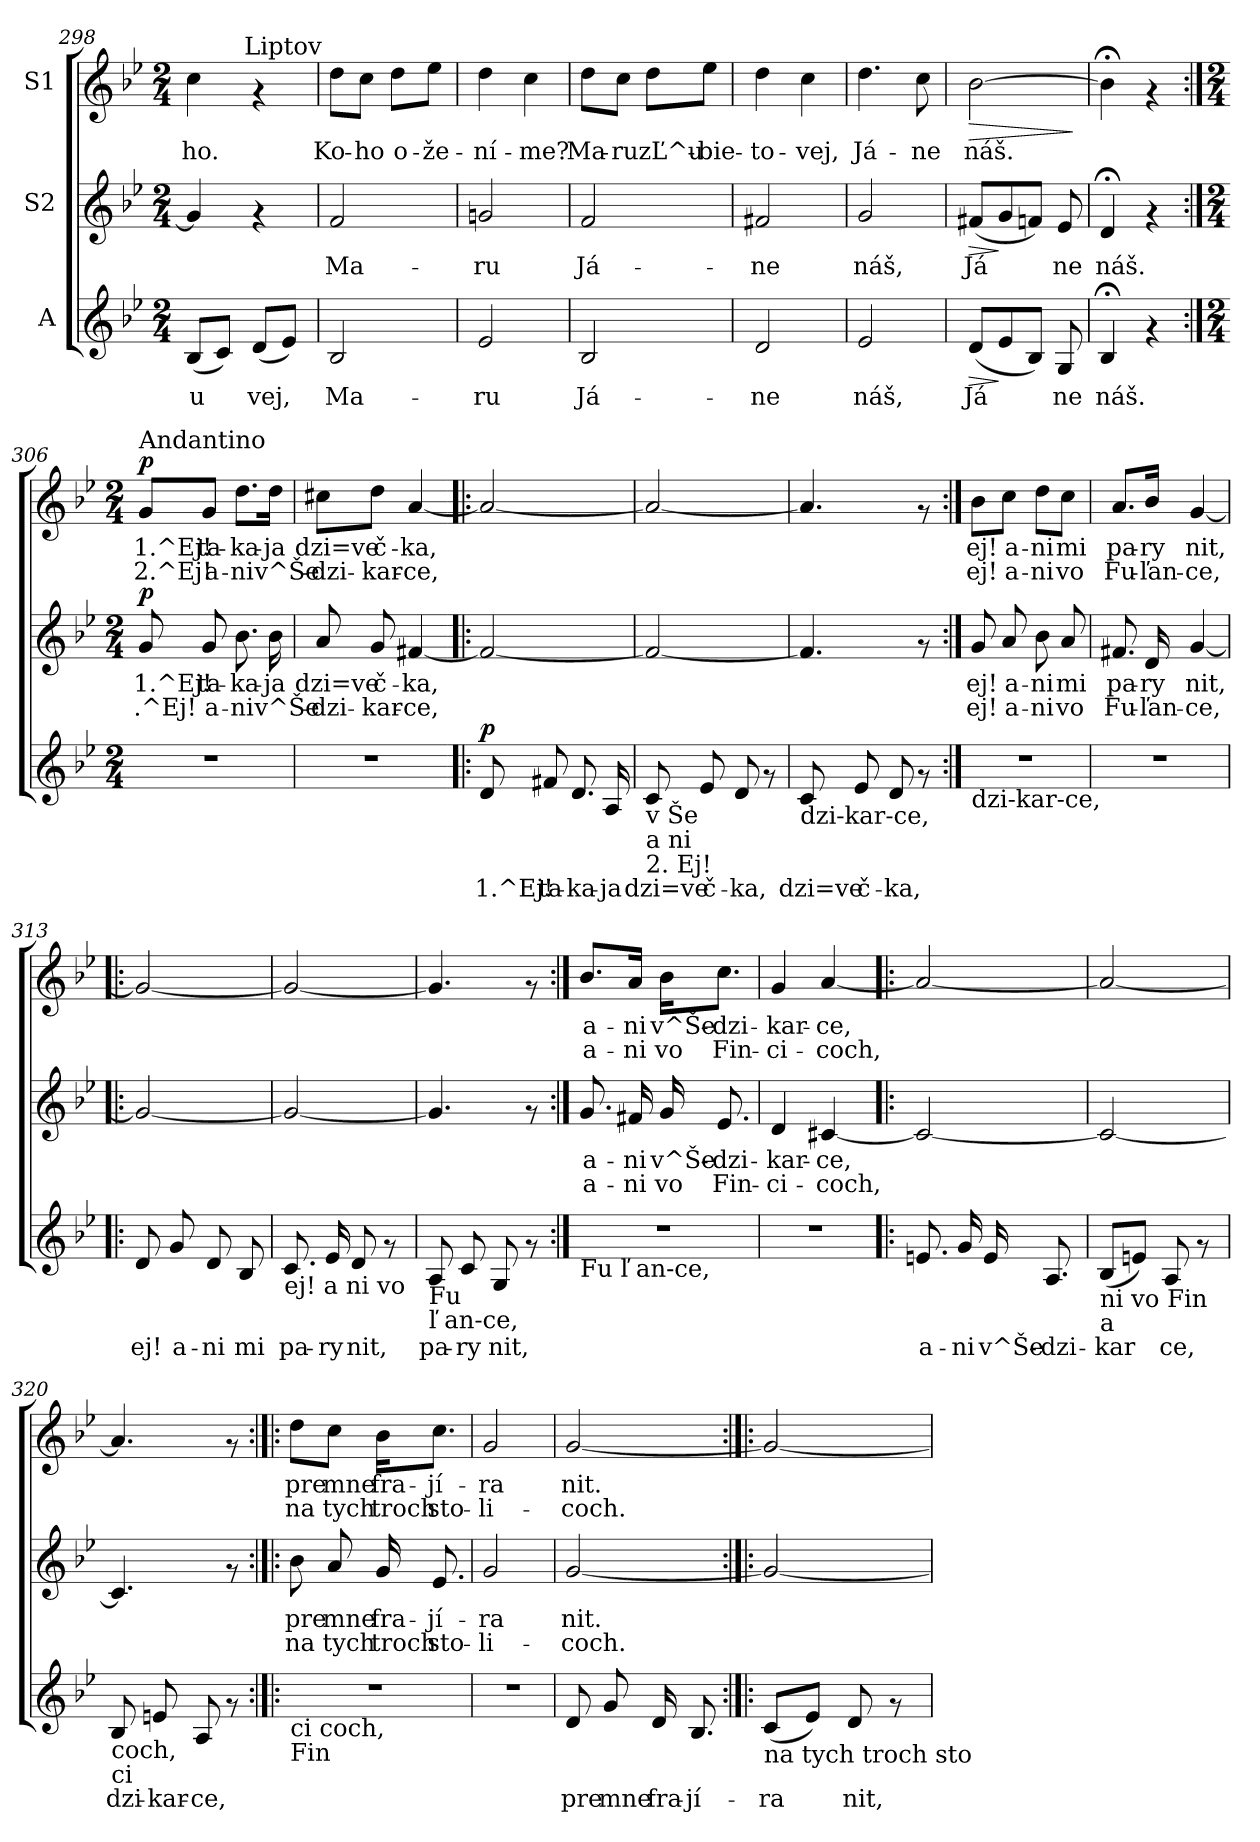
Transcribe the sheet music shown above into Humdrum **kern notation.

**kern	**text	**dynam	**kern	**text	**text	**dynam	**kern	**text	**text	**dynam
*part3	*part3	*part3	*part2	*part2	*part2	*part2	*part1	*part1	*part1	*part1
*staff3	*staff3	*staff3	*staff2	*staff2	*staff2	*staff2	*staff1	*staff1	*staff1	*staff1
*I"A	*	*	*I"S2	*	*	*	*I"S1	*	*	*
*clefG2	*	*	*clefG2	*	*	*	*clefG2	*	*	*
*k[b-e-]	*	*	*k[b-e-]	*	*	*	*k[b-e-]	*	*	*
*B-:	*	*	*B-:	*	*	*	*B-:	*	*	*
*M2/4	*	*	*M2/4	*	*	*	*M2/4	*	*	*
=298	=298	=298	=298	=298	=298	=298	=298	=298	=298	=298
!	!LO:LY:b:rj	!	!	!	!	!	!	!LO:LY:b:rj	!	!
*	*	*	*	*	*	*	*^	*	*	*
(<8B-/L	u-	.	4g-/]	.	.	.	4cc\	8...ryy	-ho.	.	.
!	!LO:LY:b:rj	!	!	!	!	!	!	!	!	!	!
8c/J)	--	.	.	.	.	.	.	.	.	.	.
!	!	!	!	!	!	!	!	!LO:TX:a:t=Liptov	!	!	!
.	.	.	.	.	.	.	.	4ryy	.	.	.
!	!LO:LY:b:rj	!	!	!	!	!	!	!	!	!	!
(<8d/L	-vej,	.	4rf	.	.	.	4rf	.	.	.	.
!	!LO:LY:b:rj	!	!	!	!	!	!	!	!	!	!
8e-/J)	.	.	.	.	.	.	.	.	.	.	.
.	.	.	.	.	.	.	.	64ryy	.	.	.
!!LO:LB:g=z
=299	=299	=299	=299	=299	=299	=299	=299	=299	=299	=299	=299
!	!LO:LY:b:rj	!	!	!LO:LY:b:rj	!	!	!	!	!LO:LY:b:rj	!	!
*	*	*	*	*	*	*	*v	*v	*	*	*
2B-/	Ma-	.	2f/	Ma-	.	.	8dd\L	Ko-	.	.
!	!	!	!	!	!	!	!	!LO:LY:b:rj	!	!
.	.	.	.	.	.	.	8cc\J	-ho	.	.
!	!	!	!	!	!	!	!	!LO:LY:b:rj	!	!
.	.	.	.	.	.	.	8dd\L	o-	.	.
!	!	!	!	!	!	!	!	!LO:LY:b:rj	!	!
.	.	.	.	.	.	.	8ee-\J	-že-	.	.
=300	=300	=300	=300	=300	=300	=300	=300	=300	=300	=300
!	!LO:LY:b:rj	!	!	!LO:LY:b:rj	!	!	!	!LO:LY:b:rj	!	!
2e-/	-ru	.	2gn/	-ru	.	.	4dd\	-ní-	.	.
!	!	!	!	!	!	!	!	!LO:LY:b:rj	!	!
.	.	.	.	.	.	.	4cc\	-me?	.	.
=301	=301	=301	=301	=301	=301	=301	=301	=301	=301	=301
!	!LO:LY:b:rj	!	!	!LO:LY:b:rj	!	!	!	!LO:LY:b:rj	!	!
2B-/	Já-	.	2f/	Já-	.	.	8dd\L	Ma-	.	.
!	!	!	!	!	!	!	!	!LO:LY:b:rj	!	!
.	.	.	.	.	.	.	8cc\J	-ru	.	.
!	!	!	!	!	!	!	!	!LO:LY:b:rj	!	!
.	.	.	.	.	.	.	8dd\L	zĽ^u-	.	.
!	!	!	!	!	!	!	!	!LO:LY:b:rj	!	!
.	.	.	.	.	.	.	8ee-\J	-bie-	.	.
=302	=302	=302	=302	=302	=302	=302	=302	=302	=302	=302
!	!LO:LY:b:rj	!	!	!LO:LY:b:rj	!	!	!	!LO:LY:b:rj	!	!
2d/	-ne	.	2f#X/	-ne	.	.	4dd\	-to-	.	.
!	!	!	!	!	!	!	!	!LO:LY:b:rj	!	!
.	.	.	.	.	.	.	4cc\	-vej,	.	.
=303	=303	=303	=303	=303	=303	=303	=303	=303	=303	=303
!	!LO:LY:b:rj	!	!	!LO:LY:b:rj	!	!	!	!LO:LY:b:rj	!	!
2e-/	náš,	.	2g/	náš,	.	.	4.dd\	Já-	.	.
!	!	!	!	!	!	!	!	!LO:LY:b:rj	!	!
.	.	.	.	.	.	.	8cc\	-ne	.	.
=304	=304	=304	=304	=304	=304	=304	=304	=304	=304	=304
!	!LO:LY:b:rj	!LO:HP:b	!	!LO:LY:b:rj	!	!LO:HP:b	!	!LO:LY:b:rj	!	!LO:HP:b
(<8d/L	Já-	>	(<8f#X/L	Já-	.	>	[>2b-\	náš.	.	>
!	!LO:LY:b:rj	!	!	!LO:LY:b:rj	!	!	!	!	!	!
8e-/	--	]	8g/	--	.	]	.	.	.	.
!	!LO:LY:b:rj	!	!	!LO:LY:b:rj	!	!	!	!	!	!
8B-/J)	--	.	8fn/J)	--	.	.	.	.	.	.
!	!LO:LY:b:rj	!	!	!LO:LY:b:rj	!	!	!	!	!	!
8G/	-ne	.	8e-/	-ne	.	.	.	.	.	.
.	.	.	.	.	.	.	.	.	.	]
=305	=305	=305	=305	=305	=305	=305	=305	=305	=305	=305
!	!LO:LY:b:rj	!	!	!LO:LY:b:rj	!	!	!	!	!	!
4B-;</	náš.	.	4d;</	náš.	.	.	4b-;<\]	.	.	.
4rf	.	.	4rf	.	.	.	4rf	.	.	.
!!LO:PB:g=z
=306:|!	=306:|!	=306:|!	=306:|!	=306:|!	=306:|!	=306:|!	=306:|!	=306:|!	=306:|!	=306:|!
*M2/4	*	*	*M2/4	*	*	*	*M2/4	*	*	*
!	!	!	!	!	!	!	!LO:TX:a:t=Andantino	!	!	!
!	!	!	!	!LO:LY:b:rj	!LO:LY:b:rj	!LO:DY:a	!	!LO:LY:b:rj	!LO:LY:b:rj	!LO:DY:a
2r	.	.	8g/	1.^Ej!	.^Ej!	p	8g/L	1.^Ej!	2.^Ej!	p
!	!	!	!	!LO:LY:b:rj	!LO:LY:b:rj	!	!	!LO:LY:b:rj	!LO:LY:b:rj	!
.	.	.	8g/	ta-	-a-	.	8g/J	ta-	-a-	.
!	!	!	!	!LO:LY:b:rj	!LO:LY:b:rj	!	!	!LO:LY:b:rj	!LO:LY:b:rj	!
.	.	.	8.b-\	-ka-	-ni	.	8.dd\L	-ka-	-ni	.
!	!	!	!	!LO:LY:b:rj	!LO:LY:b:rj	!	!	!LO:LY:b:rj	!LO:LY:b:rj	!
.	.	.	16b-\	ja	v^Še-	.	16dd\Jk	ja	v^Še-	.
=307	=307	=307	=307	=307	=307	=307	=307	=307	=307	=307
!	!	!	!	!LO:LY:b:rj	!LO:LY:b:rj	!	!	!LO:LY:b:rj	!LO:LY:b:rj	!
2r	.	.	8a/	-dzi=ve	dzi-	.	8cc#X\L	-dzi=ve	dzi-	.
!	!	!	!	!LO:LY:b:rj	!LO:LY:b:rj	!	!	!LO:LY:b:rj	!LO:LY:b:rj	!
.	.	.	8g/	-č-	-kar-	.	8dd\J	-č-	-kar-	.
!	!	!	!	!LO:LY:b:rj	!LO:LY:b:rj	!	!	!LO:LY:b:rj	!LO:LY:b:rj	!
.	.	.	[<4f#X/	-ka,	ce,	.	[<4a/	-ka,	ce,	.
=308!|:	=308!|:	=308!|:	=308!|:	=308!|:	=308!|:	=308!|:	=308!|:	=308!|:	=308!|:	=308!|:
!	!LO:LY:b:rj	!LO:DY:a	!	!	!	!	!	!	!	!
8d/	1.^Ej!	p	2f#/_<	.	.	.	2a/_<	.	.	.
!	!LO:LY:b:rj	!	!	!	!	!	!	!	!	!
8f#X/	ta-	.	.	.	.	.	.	.	.	.
!	!LO:LY:b:rj	!	!	!	!	!	!	!	!	!
8.d/	-ka-	.	.	.	.	.	.	.	.	.
!	!LO:LY:b:rj	!	!	!	!	!	!	!	!	!
16A/	-ja	.	.	.	.	.	.	.	.	.
=309	=309	=309	=309	=309	=309	=309	=309	=309	=309	=309
!LO:TX:b:t=v Še	!	!	!	!	!	!	!	!	!	!
!LO:TX:b:t=a ni	!	!	!	!	!	!	!	!	!	!
!LO:TX:b:t=2. Ej!	!	!	!	!	!	!	!	!	!	!
!	!LO:LY:b:rj	!	!	!	!	!	!	!	!	!
8c/	dzi=ve	.	2f#/_<	.	.	.	2a/_<	.	.	.
!	!LO:LY:b:rj	!	!	!	!	!	!	!	!	!
8e-/	č-	.	.	.	.	.	.	.	.	.
!	!LO:LY:b:rj	!	!	!	!	!	!	!	!	!
8d/	-ka,	.	.	.	.	.	.	.	.	.
8rf	.	.	.	.	.	.	.	.	.	.
=310	=310	=310	=310	=310	=310	=310	=310	=310	=310	=310
!LO:TX:b:t=dzi-kar-ce,	!	!	!	!	!	!	!	!	!	!
!	!LO:LY:b:rj	!	!	!	!	!	!	!	!	!
8c/	dzi=ve	.	4.f#/]	.	.	.	4.a/]	.	.	.
!	!LO:LY:b:rj	!	!	!	!	!	!	!	!	!
8e-/	č-	.	.	.	.	.	.	.	.	.
!	!LO:LY:b:rj	!	!	!	!	!	!	!	!	!
8d/	-ka,	.	.	.	.	.	.	.	.	.
8rf	.	.	8rf	.	.	.	8rf	.	.	.
=311:|!	=311:|!	=311:|!	=311:|!	=311:|!	=311:|!	=311:|!	=311:|!	=311:|!	=311:|!	=311:|!
!LO:TX:b:t=dzi-kar-ce,	!	!	!	!	!	!	!	!	!	!
!	!	!	!	!LO:LY:b:rj	!LO:LY:b:rj	!	!	!LO:LY:b:rj	!LO:LY:b:rj	!
2r	.	.	8g/	ej!	ej!	.	8b-\L	ej!	ej!	.
!	!	!	!	!LO:LY:b:rj	!LO:LY:b:rj	!	!	!LO:LY:b:rj	!LO:LY:b:rj	!
.	.	.	8a/	a-	-a-	.	8cc\J	a-	-a-	.
!	!	!	!	!LO:LY:b:rj	!LO:LY:b:rj	!	!	!LO:LY:b:rj	!LO:LY:b:rj	!
.	.	.	8b-\	-ni	ni	.	8dd\L	-ni	ni	.
!	!	!	!	!LO:LY:b:rj	!LO:LY:b:rj	!	!	!LO:LY:b:rj	!LO:LY:b:rj	!
.	.	.	8a/	mi	vo	.	8cc\J	mi	vo	.
!!LO:LB:g=z
=312	=312	=312	=312	=312	=312	=312	=312	=312	=312	=312
!	!	!	!	!LO:LY:b:rj	!LO:LY:b:rj	!	!	!LO:LY:b:rj	!LO:LY:b:rj	!
2r	.	.	8.f#X/	pa-	-Fu-	.	8.a/L	pa-	-Fu-	.
!	!	!	!	!LO:LY:b:rj	!LO:LY:b:rj	!	!	!LO:LY:b:rj	!LO:LY:b:rj	!
.	.	.	16d/	-ry	ľan-	.	16b-/Jk	-ry	ľan-	.
!	!	!	!	!LO:LY:b:rj	!LO:LY:b:rj	!	!	!LO:LY:b:rj	!LO:LY:b:rj	!
.	.	.	[<4g/	-nit,	ce,	.	[<4g/	-nit,	ce,	.
=313!|:	=313!|:	=313!|:	=313!|:	=313!|:	=313!|:	=313!|:	=313!|:	=313!|:	=313!|:	=313!|:
!	!LO:LY:b:rj	!	!	!	!	!	!	!	!	!
8d/	ej!	.	2g/_<	.	.	.	2g/_<	.	.	.
!	!LO:LY:b:rj	!	!	!	!	!	!	!	!	!
8g/	a-	.	.	.	.	.	.	.	.	.
!	!LO:LY:b:rj	!	!	!	!	!	!	!	!	!
8d/	-ni	.	.	.	.	.	.	.	.	.
!	!LO:LY:b:rj	!	!	!	!	!	!	!	!	!
8B-/	mi	.	.	.	.	.	.	.	.	.
=314	=314	=314	=314	=314	=314	=314	=314	=314	=314	=314
!LO:TX:b:t=ej! a ni vo	!	!	!	!	!	!	!	!	!	!
!	!LO:LY:b:rj	!	!	!	!	!	!	!	!	!
8.c/	pa-	.	2g/_<	.	.	.	2g/_<	.	.	.
!	!LO:LY:b:rj	!	!	!	!	!	!	!	!	!
16e-/	-ry	.	.	.	.	.	.	.	.	.
!	!LO:LY:b:rj	!	!	!	!	!	!	!	!	!
8d/	nit,	.	.	.	.	.	.	.	.	.
8rf	.	.	.	.	.	.	.	.	.	.
=315	=315	=315	=315	=315	=315	=315	=315	=315	=315	=315
!LO:TX:b:t=Fu	!	!	!	!	!	!	!	!	!	!
!LO:TX:b:t=ľ an-ce,	!	!	!	!	!	!	!	!	!	!
!	!LO:LY:b:rj	!	!	!	!	!	!	!	!	!
8A/	pa-	.	4.g/]	.	.	.	4.g/]	.	.	.
!	!LO:LY:b:rj	!	!	!	!	!	!	!	!	!
8c/	-ry	.	.	.	.	.	.	.	.	.
!	!LO:LY:b:rj	!	!	!	!	!	!	!	!	!
8G/	nit,	.	.	.	.	.	.	.	.	.
8rf	.	.	8rf	.	.	.	8rf	.	.	.
=316:|!	=316:|!	=316:|!	=316:|!	=316:|!	=316:|!	=316:|!	=316:|!	=316:|!	=316:|!	=316:|!
!LO:TX:b:t=Fu ľ an-ce,	!	!	!	!	!	!	!	!	!	!
!	!	!	!	!LO:LY:b:rj	!LO:LY:b:rj	!	!	!LO:LY:b:rj	!LO:LY:b:rj	!
2r	.	.	8.g/	a-	-a-	.	8.b-/L	a-	-a-	.
!	!	!	!	!LO:LY:b:rj	!LO:LY:b:rj	!	!	!LO:LY:b:rj	!LO:LY:b:rj	!
.	.	.	16f#X/	-ni	ni	.	16a/Jk	-ni	ni	.
!	!	!	!	!LO:LY:b:rj	!LO:LY:b:rj	!	!	!LO:LY:b:rj	!LO:LY:b:rj	!
.	.	.	16g/	v^Še-	-vo	.	16b-\KL	v^Še-	-vo	.
!	!	!	!	!LO:LY:b:rj	!LO:LY:b:rj	!	!	!LO:LY:b:rj	!LO:LY:b:rj	!
.	.	.	8.e-/	dzi-	-Fin-	.	8.cc\J	dzi-	-Fin-	.
=317	=317	=317	=317	=317	=317	=317	=317	=317	=317	=317
!	!	!	!	!LO:LY:b:rj	!LO:LY:b:rj	!	!	!LO:LY:b:rj	!LO:LY:b:rj	!
2r	.	.	4d/	-kar-	-ci-	.	4g/	-kar-	-ci-	.
!	!	!	!	!LO:LY:b:rj	!LO:LY:b:rj	!	!	!LO:LY:b:rj	!LO:LY:b:rj	!
.	.	.	[<4c#X/	-ce,	coch,	.	[<4a/	-ce,	coch,	.
!!LO:LB:g=z
=318!|:	=318!|:	=318!|:	=318!|:	=318!|:	=318!|:	=318!|:	=318!|:	=318!|:	=318!|:	=318!|:
!	!LO:LY:b:rj	!	!	!	!	!	!	!	!	!
8.en/	a-	.	2c#/_<	.	.	.	2a/_<	.	.	.
!	!LO:LY:b:rj	!	!	!	!	!	!	!	!	!
16g/	-ni	.	.	.	.	.	.	.	.	.
!	!LO:LY:b:rj	!	!	!	!	!	!	!	!	!
16e/	v^Še-	.	.	.	.	.	.	.	.	.
!	!LO:LY:b:rj	!	!	!	!	!	!	!	!	!
8.A/	-dzi-	.	.	.	.	.	.	.	.	.
=319	=319	=319	=319	=319	=319	=319	=319	=319	=319	=319
!LO:TX:b:t=ni vo Fin	!	!	!	!	!	!	!	!	!	!
!LO:TX:b:t=a	!	!	!	!	!	!	!	!	!	!
!	!LO:LY:b:rj	!	!	!	!	!	!	!	!	!
(<8B-/L	-kar-	.	2c#/_<	.	.	.	2a/_<	.	.	.
!	!LO:LY:b:rj	!	!	!	!	!	!	!	!	!
8en/J)	--	.	.	.	.	.	.	.	.	.
!	!LO:LY:b:rj	!	!	!	!	!	!	!	!	!
8A/	-ce,	.	.	.	.	.	.	.	.	.
8rf	.	.	.	.	.	.	.	.	.	.
=320	=320	=320	=320	=320	=320	=320	=320	=320	=320	=320
!LO:TX:b:t=coch,	!	!	!	!	!	!	!	!	!	!
!LO:TX:b:t=ci	!	!	!	!	!	!	!	!	!	!
!	!LO:LY:b:rj	!	!	!	!	!	!	!	!	!
8B-/	dzi-	.	4.c#/]	.	.	.	4.a/]	.	.	.
!	!LO:LY:b:rj	!	!	!	!	!	!	!	!	!
8en/	-kar-	.	.	.	.	.	.	.	.	.
!	!LO:LY:b:rj	!	!	!	!	!	!	!	!	!
8A/	-ce,	.	.	.	.	.	.	.	.	.
8rf	.	.	8rf	.	.	.	8rf	.	.	.
=321:|!|:	=321:|!|:	=321:|!|:	=321:|!|:	=321:|!|:	=321:|!|:	=321:|!|:	=321:|!|:	=321:|!|:	=321:|!|:	=321:|!|:
!LO:TX:b:t=ci coch,	!	!	!	!	!	!	!	!	!	!
!LO:TX:b:t=Fin	!	!	!	!	!	!	!	!	!	!
!	!	!	!	!LO:LY:b:rj	!LO:LY:b:rj	!	!	!LO:LY:b:rj	!LO:LY:b:rj	!
2r	.	.	8b-\	pre	na	.	8dd\L	pre	na	.
!	!	!	!	!LO:LY:b:rj	!LO:LY:b:rj	!	!	!LO:LY:b:rj	!LO:LY:b:rj	!
.	.	.	8a/	mne	tych	.	8cc\J	mne	tych	.
!	!	!	!	!LO:LY:b:rj	!LO:LY:b:rj	!	!	!LO:LY:b:rj	!LO:LY:b:rj	!
.	.	.	16g/	fra-	-troch	.	16b-\KL	fra-	-troch	.
!	!	!	!	!LO:LY:b:rj	!LO:LY:b:rj	!	!	!LO:LY:b:rj	!LO:LY:b:rj	!
.	.	.	8.e-/	jí-	-sto-	.	8.cc\J	jí-	-sto-	.
=322	=322	=322	=322	=322	=322	=322	=322	=322	=322	=322
!	!	!	!	!LO:LY:b:rj	!LO:LY:b:rj	!	!	!LO:LY:b:rj	!LO:LY:b:rj	!
2r	.	.	2g/	-ra	li-	.	2g/	-ra	li-	.
=323	=323	=323	=323	=323	=323	=323	=323	=323	=323	=323
!	!LO:LY:b:rj	!	!	!LO:LY:b:rj	!LO:LY:b:rj	!	!	!LO:LY:b:rj	!LO:LY:b:rj	!
8d/	pre	.	[<2g/	-nit.	coch.	.	[<2g/	-nit.	coch.	.
!	!LO:LY:b:rj	!	!	!	!	!	!	!	!	!
8g/	mne	.	.	.	.	.	.	.	.	.
!	!LO:LY:b:rj	!	!	!	!	!	!	!	!	!
16d/	fra-	.	.	.	.	.	.	.	.	.
!	!LO:LY:b:rj	!	!	!	!	!	!	!	!	!
8.B-/	-jí-	.	.	.	.	.	.	.	.	.
!!LO:LB:g=z
=324:|!|:	=324:|!|:	=324:|!|:	=324:|!|:	=324:|!|:	=324:|!|:	=324:|!|:	=324:|!|:	=324:|!|:	=324:|!|:	=324:|!|:
!LO:TX:b:t=na tych troch sto	!	!	!	!	!	!	!	!	!	!
!	!LO:LY:b:rj	!	!	!	!	!	!	!	!	!
(<8c/L	-ra	.	2g/_<	.	.	.	2g/_<	.	.	.
!	!LO:LY:b:rj	!	!	!	!	!	!	!	!	!
8e-/J)	.	.	.	.	.	.	.	.	.	.
!	!LO:LY:b:rj	!	!	!	!	!	!	!	!	!
8d/	nit,	.	.	.	.	.	.	.	.	.
8rf	.	.	.	.	.	.	.	.	.	.
=	=	=	=	=	=	=	=	=	=	=
*-	*-	*-	*-	*-	*-	*-	*-	*-	*-	*-
